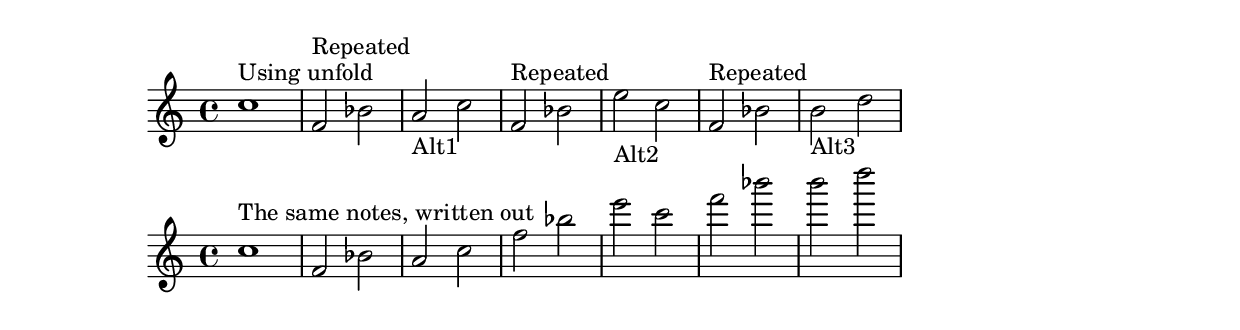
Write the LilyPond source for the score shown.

\header {
  texidoc = "Using repeat unfold within a relative block gives a
different result from writing the notes out in full.  The first
system has all the notes within the stave.  In the second, the
notes get progressively higher."
  }
\version "2.14.0"

\relative c' {
  c'1^"Using unfold"
  \repeat unfold 3 { f,2^"Repeated" bes2 }
  \alternative { { a2_"Alt1" c } { e_"Alt2" c } { b_"Alt3" d } }
}

\relative c' {
  c'1^"The same notes, written out"
  f,2 bes2 a2 c f2 bes2 e c f2 bes2 b d
}
